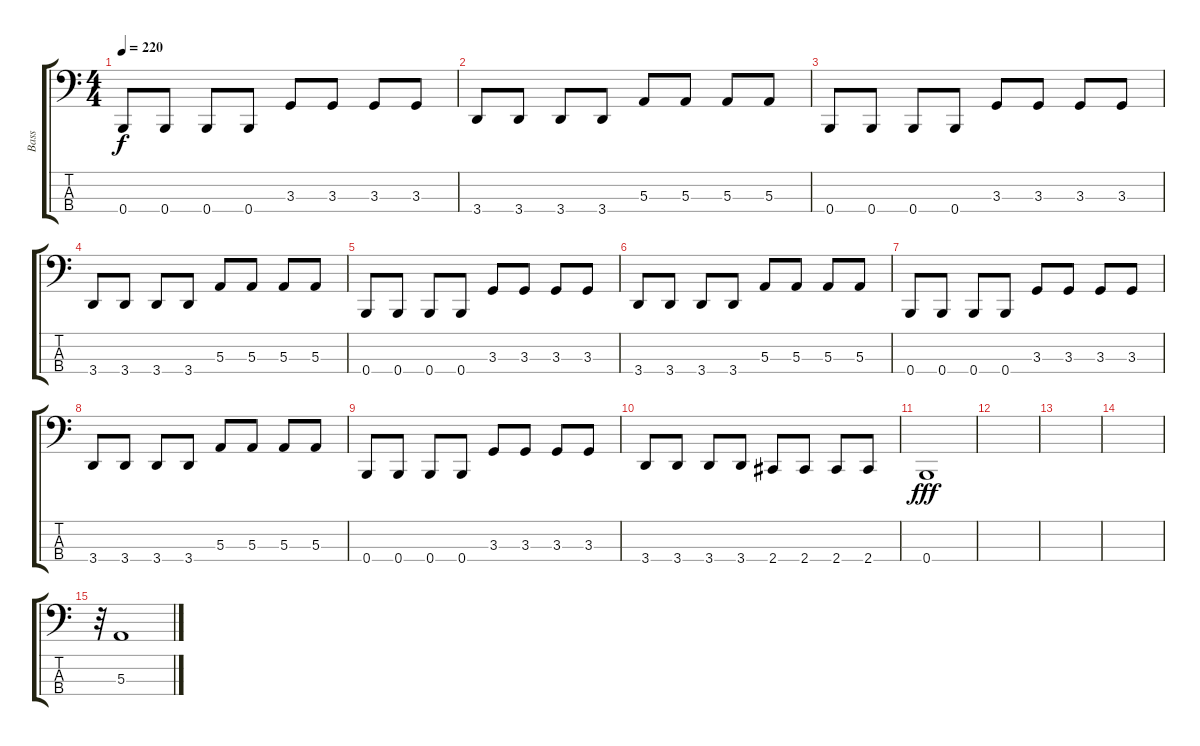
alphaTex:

\track ("Bass" "Bass") {instrument electricbassfinger}
\staff {score tabs}
\tuning (D2 A1 E1 B0) {hide}
\ts (4 4)
\tempo 220
\clef f4
\ks c
0.4.8{dy f} 0.4.8 0.4.8 0.4.8 3.3.8 3.3.8 3.3.8 3.3.8 |
3.4.8 3.4.8 3.4.8 3.4.8 5.3.8 5.3.8 5.3.8 5.3.8 |
0.4.8 0.4.8 0.4.8 0.4.8 3.3.8 3.3.8 3.3.8 3.3.8 |
3.4.8 3.4.8 3.4.8 3.4.8 5.3.8 5.3.8 5.3.8 5.3.8 |
0.4.8 0.4.8 0.4.8 0.4.8 3.3.8 3.3.8 3.3.8 3.3.8 |
3.4.8 3.4.8 3.4.8 3.4.8 5.3.8 5.3.8 5.3.8 5.3.8 |
0.4.8 0.4.8 0.4.8 0.4.8 3.3.8 3.3.8 3.3.8 3.3.8 |
3.4.8 3.4.8 3.4.8 3.4.8 5.3.8 5.3.8 5.3.8 5.3.8 |
0.4.8 0.4.8 0.4.8 0.4.8 3.3.8 3.3.8 3.3.8 3.3.8 |
3.4.8 3.4.8 3.4.8 3.4.8 2.4.8 2.4.8 2.4.8 2.4.8 |
0.4.1{dy fff} |
|
|
|
r.32 5.3.1
